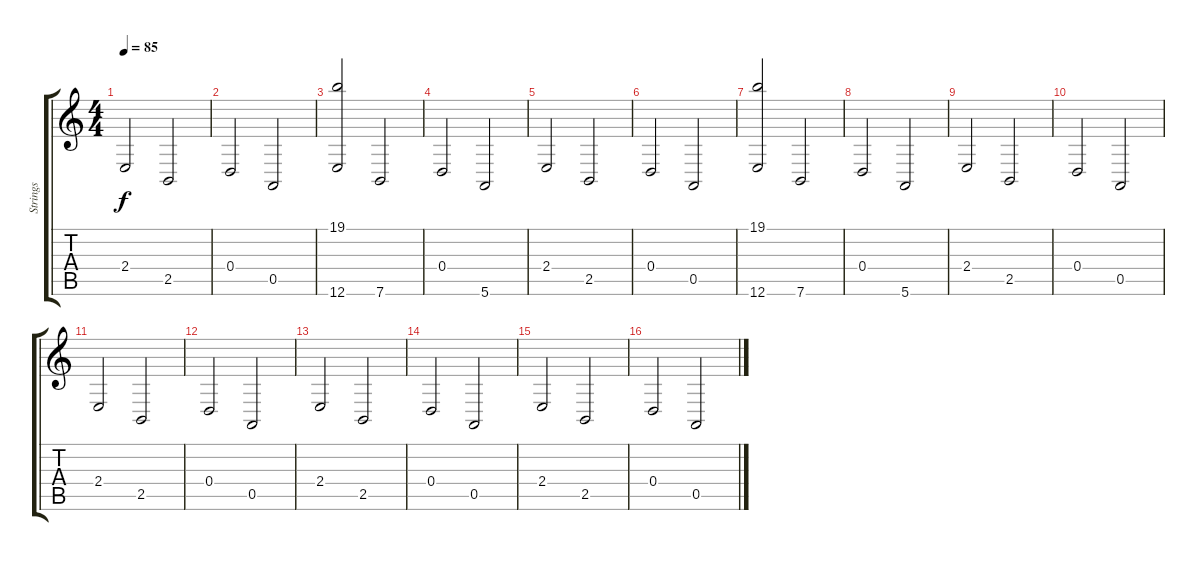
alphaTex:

\track ("Strings" "Strings") {instrument stringensemble1}
\staff {score tabs}
\tuning (E4 B3 G3 D3 A2 E2) {hide}
\ts (4 4)
\tempo 85
\clef g2
\ks c
2.4.2{dy f} 2.5.2 |
0.4.2 0.5.2 |
(19.1 12.6).2 7.6.2 |
0.4.2 5.6.2 |
2.4.2 2.5.2 |
0.4.2 0.5.2 |
(19.1 12.6).2 7.6.2 |
0.4.2 5.6.2 |
2.4.2 2.5.2 |
0.4.2 0.5.2 |
2.4.2 2.5.2 |
0.4.2 0.5.2 |
2.4.2 2.5.2 |
0.4.2 0.5.2 |
2.4.2 2.5.2 |
0.4.2 0.5.2
